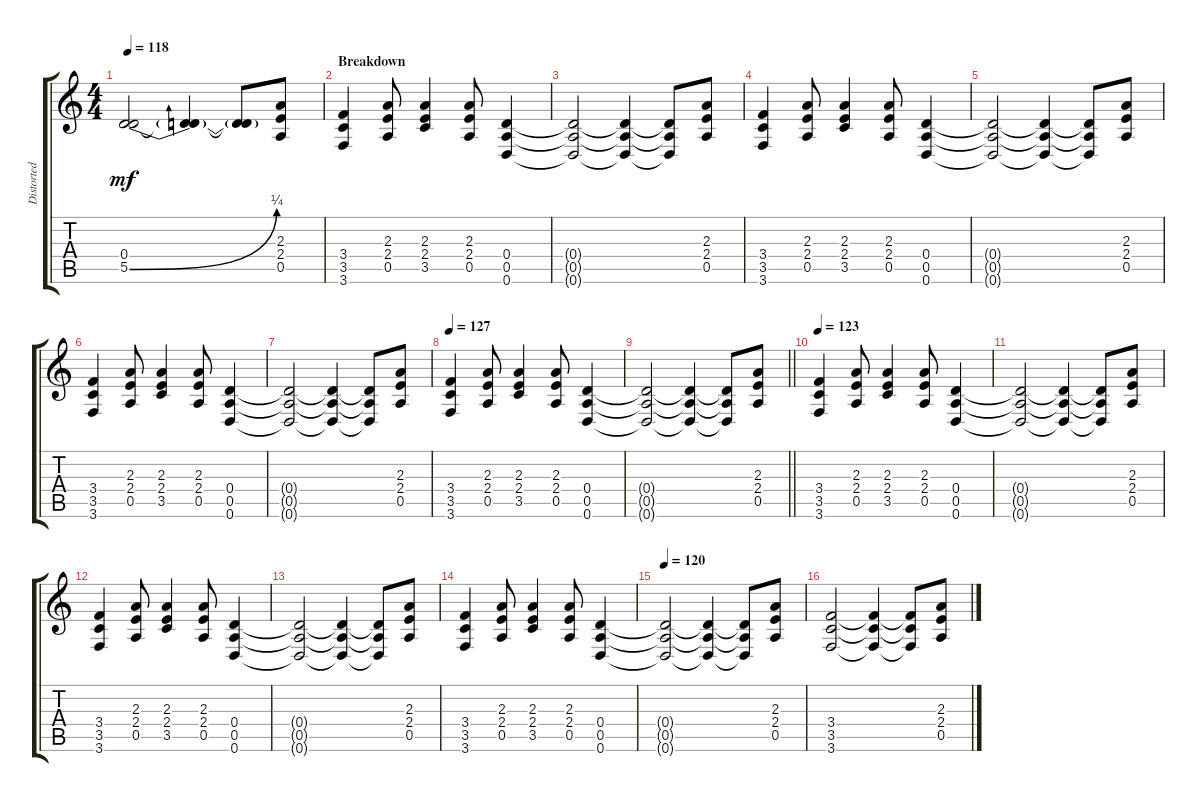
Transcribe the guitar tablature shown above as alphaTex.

\track ("Distorted Center Guitar" "Distorted ") {instrument distortionguitar}
\staff {score tabs}
\tuning (E4 B3 G3 D3 A2 D2) {hide}
\ts (4 4)
\tempo 118
\clef g2
\ks c
(0.4{t} 5.5{be (bend 0 0 60 1) t}).2{dy mf} (0.4{t} 5.5{t}).4 (0.4{t} 5.5{t}).8 (2.3 2.4 0.5).8 |
\section ("" "Breakdown")
(3.4 3.5 3.6).4 (2.3 2.4 0.5).8 (2.3 2.4 3.5).4 (2.3 2.4 0.5).8 (0.4 0.5 0.6).4 |
(0.4{t} 0.5{t} 0.6{t}).2 (0.4{t} 0.5{t} 0.6{t}).4 (0.4{t} 0.5{t} 0.6{t}).8 (2.3 2.4 0.5).8 |
(3.4 3.5 3.6).4 (2.3 2.4 0.5).8 (2.3 2.4 3.5).4 (2.3 2.4 0.5).8 (0.4 0.5 0.6).4 |
(0.4{t} 0.5{t} 0.6{t}).2 (0.4{t} 0.5{t} 0.6{t}).4 (0.4{t} 0.5{t} 0.6{t}).8 (2.3 2.4 0.5).8 |
(3.4 3.5 3.6).4 (2.3 2.4 0.5).8 (2.3 2.4 3.5).4 (2.3 2.4 0.5).8 (0.4 0.5 0.6).4 |
(0.4{t} 0.5{t} 0.6{t}).2 (0.4{t} 0.5{t} 0.6{t}).4 (0.4{t} 0.5{t} 0.6{t}).8 (2.3 2.4 0.5).8 |
\tempo 127
(3.4 3.5 3.6).4 (2.3 2.4 0.5).8 (2.3 2.4 3.5).4 (2.3 2.4 0.5).8 (0.4 0.5 0.6).4 |
\barLineRight lightlight
(0.4{t} 0.5{t} 0.6{t}).2 (0.4{t} 0.5{t} 0.6{t}).4 (0.4{t} 0.5{t} 0.6{t}).8 (2.3 2.4 0.5).8 |
\tempo 123
(3.4 3.5 3.6).4 (2.3 2.4 0.5).8 (2.3 2.4 3.5).4 (2.3 2.4 0.5).8 (0.4 0.5 0.6).4 |
(0.4{t} 0.5{t} 0.6{t}).2 (0.4{t} 0.5{t} 0.6{t}).4 (0.4{t} 0.5{t} 0.6{t}).8 (2.3 2.4 0.5).8 |
(3.4 3.5 3.6).4 (2.3 2.4 0.5).8 (2.3 2.4 3.5).4 (2.3 2.4 0.5).8 (0.4 0.5 0.6).4 |
(0.4{t} 0.5{t} 0.6{t}).2 (0.4{t} 0.5{t} 0.6{t}).4 (0.4{t} 0.5{t} 0.6{t}).8 (2.3 2.4 0.5).8 |
(3.4 3.5 3.6).4 (2.3 2.4 0.5).8 (2.3 2.4 3.5).4 (2.3 2.4 0.5).8 (0.4 0.5 0.6).4 |
\tempo 120
(0.4{t} 0.5{t} 0.6{t}).2 (0.4{t} 0.5{t} 0.6{t}).4 (0.4{t} 0.5{t} 0.6{t}).8 (2.3 2.4 0.5).8 |
(3.4 3.5 3.6).2 (3.4{t} 3.5{t} 3.6{t}).4 (3.4{t} 3.5{t} 3.6{t}).8 (2.3 2.4 0.5).8
